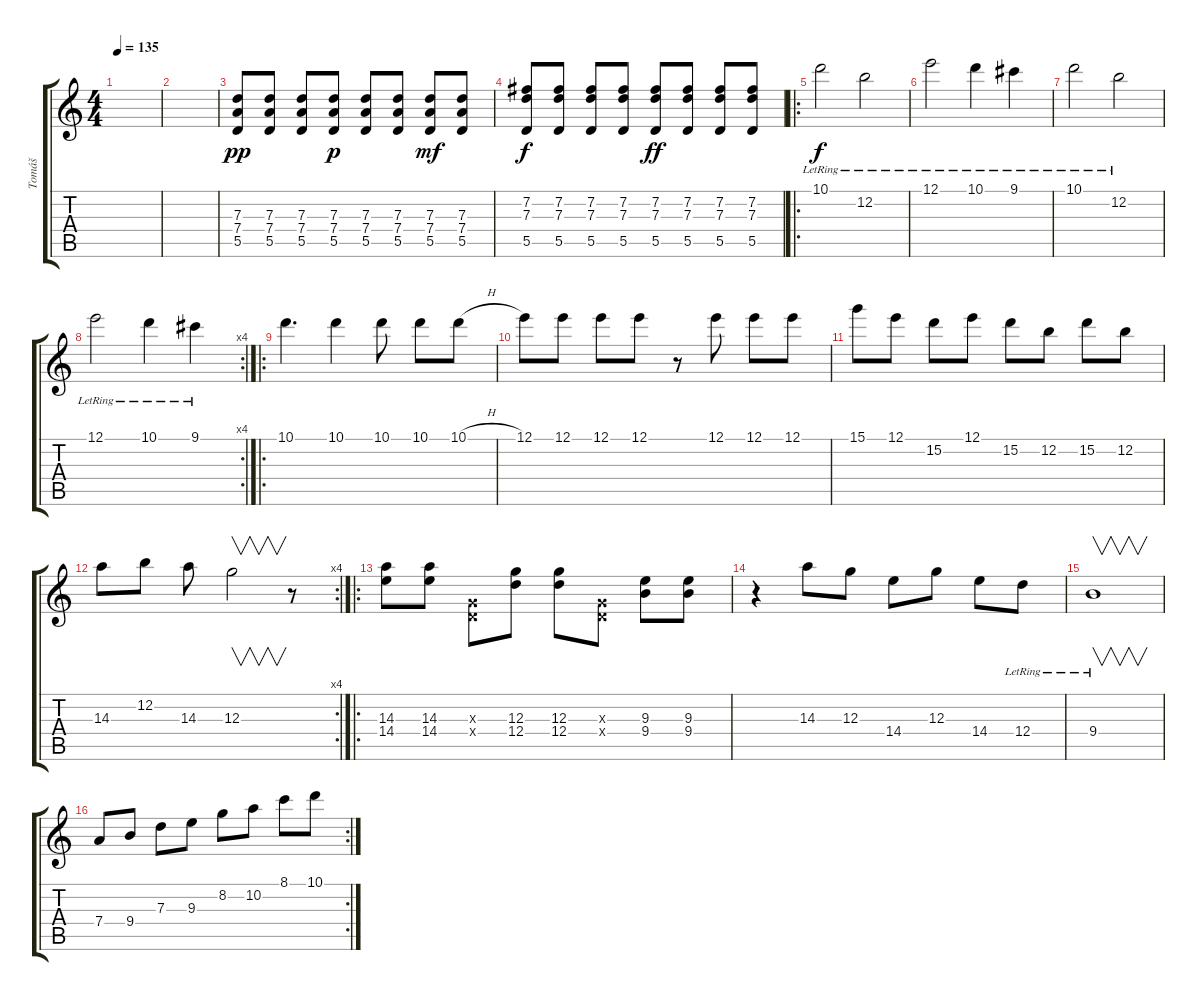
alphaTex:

\track ("Tomáš" "Tomáš") {instrument distortionguitar}
\staff {score tabs}
\tuning (E4 B3 G3 D3 A2 E2) {hide}
\ts (4 4)
\tempo 135
\clef g2
\ks c
|
|
(7.3 7.4 5.5).8{dy pp} (7.3 7.4 5.5).8 (7.3 7.4 5.5).8 (7.3 7.4 5.5).8{dy p} (7.3 7.4 5.5).8 (7.3 7.4 5.5).8 (7.3 7.4 5.5).8{dy mf} (7.3 7.4 5.5).8 |
(7.2 7.3 5.5).8{dy f} (7.2 7.3 5.5).8 (7.2 7.3 5.5).8 (7.2 7.3 5.5).8 (7.2 7.3 5.5).8{dy ff} (7.2 7.3 5.5).8 (7.2 7.3 5.5).8 (7.2 7.3 5.5).8 |
\ro
10.1{lr}.2{dy f} 12.2{lr}.2 |
12.1{lr}.2 10.1{lr}.4 9.1{lr}.4 |
10.1{lr}.2 12.2{lr}.2 |
\rc 4
12.1{lr}.2 10.1{lr}.4 9.1{lr}.4 |
\ro
10.1.4{d} 10.1.4 10.1.8 10.1.8 10.1{h}.8 |
12.1.8 12.1.8 12.1.8 12.1.8 r.8 12.1.8 12.1.8 12.1.8 |
15.1.8 12.1.8 15.2.8 12.1.8 15.2.8 12.2.8 15.2.8 12.2.8 |
\rc 4
14.3.8 12.2.8 14.3.8 12.3.2{v} r.8 |
\ro
(14.3 14.4).8 (14.3 14.4).8 (0.3{x} 0.4{x}).8 (12.3 12.4).8 (12.3 12.4).8 (0.3{x} 0.4{x}).8 (9.3 9.4).8 (9.3 9.4).8 |
r.4 14.3.8 12.3.8 14.4.8 12.3.8 14.4.8 12.4{lr}.8 |
9.4{lr}.1{v} |
\rc 2
7.4.8 9.4.8 7.3.8 9.3.8 8.2.8 10.2.8 8.1.8 10.1.8
